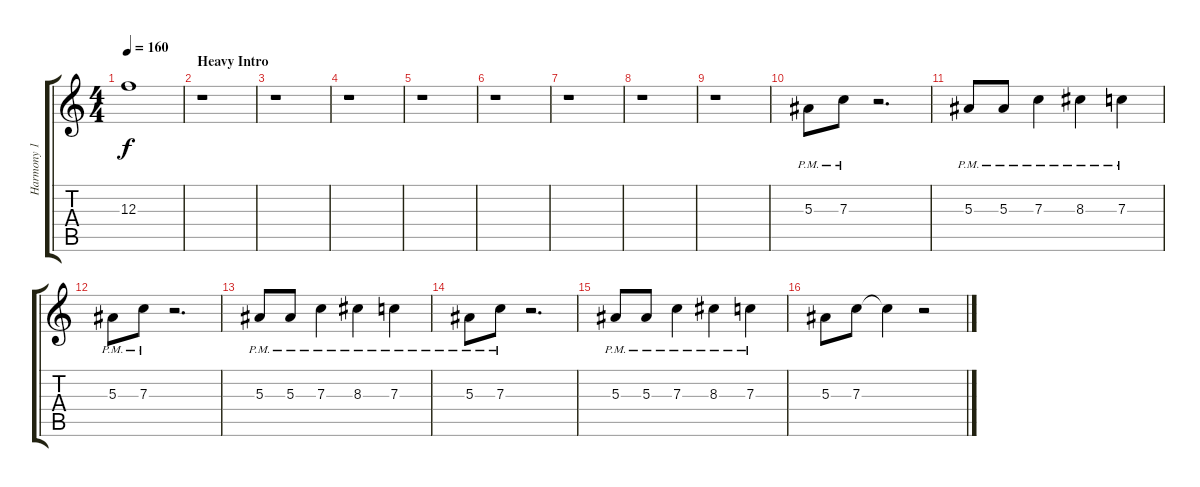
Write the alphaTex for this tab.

\track ("Harmony 1" "Harmony 1") {instrument overdrivenguitar}
\staff {score tabs}
\tuning (D4 A3 F3 C3 G2 C2) {hide}
\ts (4 4)
\tempo 160
\clef g2
\ks aminor
12.3{t}.1{dy f} |
\section ("" "Heavy Intro")
r.1 |
r.1 |
r.1 |
r.1 |
r.1 |
r.1 |
r.1 |
r.1 |
5.3{pm}.8 7.3{pm}.8 r.2{d} |
5.3{pm}.8 5.3{pm}.8 7.3{pm}.4 8.3{pm}.4 7.3{pm}.4 |
5.3{pm}.8 7.3{pm}.8 r.2{d} |
5.3{pm}.8 5.3{pm}.8 7.3{pm}.4 8.3{pm}.4 7.3{pm}.4 |
5.3{pm}.8 7.3{pm}.8 r.2{d} |
5.3{pm}.8 5.3{pm}.8 7.3{pm}.4 8.3{pm}.4 7.3{pm}.4 |
5.3.8 7.3.8 7.3{t}.4 r.2
